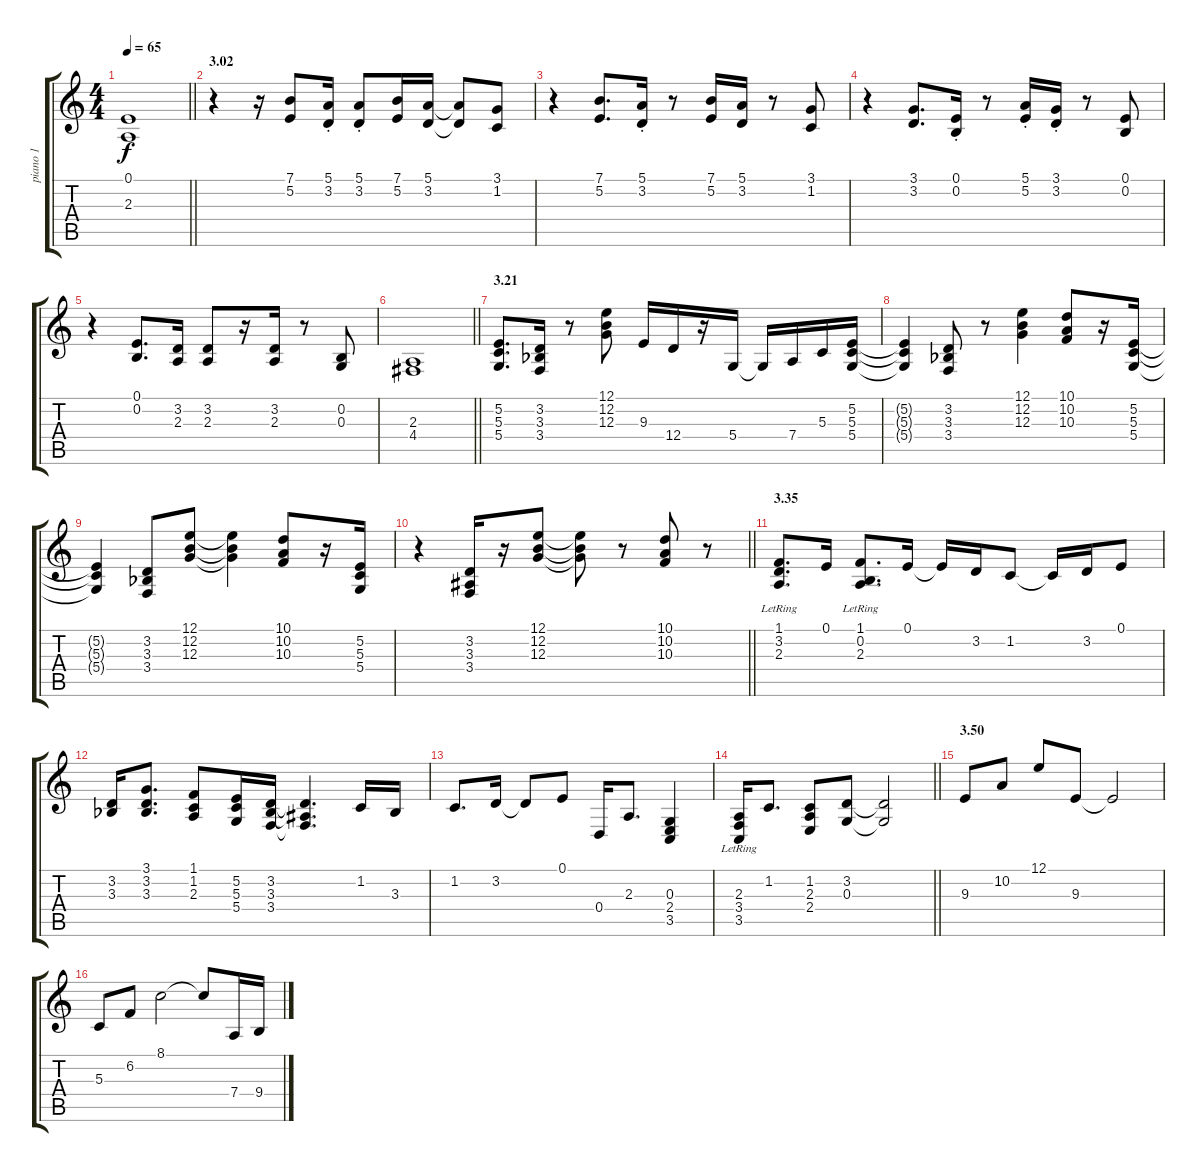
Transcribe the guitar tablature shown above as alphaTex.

\track ("piano 1" "piano 1") {instrument electricpiano1}
\staff {score tabs}
\tuning (E4 B3 G3 D3 A2 E2) {hide}
\ts (4 4)
\tempo 65
\clef g2
\barLineRight lightlight
\ks c
(0.1 2.3).1{dy f} |
\section ("" "3.02")
r.4 r.16 (7.1 5.2).8 (5.1{st} 3.2{st}).16 (5.1{st} 3.2{st}).8 (7.1 5.2).16 (5.1 3.2).16 (5.1{t} 3.2{t}).8 (3.1 1.2).8 |
r.4 (7.1 5.2).8{d} (5.1{st} 3.2{st}).16 r.8 (7.1 5.2).16 (5.1 3.2).16 r.8 (3.1 1.2).8 |
r.4 (3.1 3.2).8{d} (0.1{st} 0.2{st}).16 r.8 (5.1{st} 5.2{st}).16 (3.1{st} 3.2{st}).16 r.8 (0.1 0.2).8 |
r.4 (0.1 0.2).8{d} (3.2 2.3).16 (3.2 2.3).8 r.16 (3.2 2.3).16 r.8 (0.2 0.3).8 |
\barLineRight lightlight
(2.3 4.4).1 |
\section ("" "3.21")
(5.2 5.3 5.4).8{d} (3.2 3.3{acc b} 3.4).16 r.8 (12.1 12.2 12.3).8 9.3.16 12.4.16 r.16 5.4.16 5.4{t}.16 7.4.16 5.3.16 (5.2 5.3 5.4).16 |
(5.2{t} 5.3{t} 5.4{t}).4 (3.2 3.3{acc b} 3.4).8 r.8 (12.1 12.2 12.3).4 (10.1 10.2 10.3).8 r.16 (5.2 5.3 5.4).16 |
(5.2{t} 5.3{t} 5.4{t}).4 (3.2 3.3{acc b} 3.4).8 (12.1 12.2 12.3).8 (12.1{t} 12.2{t} 12.3{t}).4 (10.1 10.2 10.3).8 r.16 (5.2 5.3 5.4).16 |
\barLineRight lightlight
r.4 (3.2 3.3 3.4).16 r.16 (12.1 12.2 12.3).8 (12.1{t} 12.2{t} 12.3{t}).8 r.8 (10.1 10.2 10.3).8 r.8 |
\section ("" "3.35")
(1.1 3.2{lr} 2.3{lr}).8{d} 0.1.16 (1.1 0.2{lr} 2.3{lr}).8{d} 0.1.16 0.1{t}.16 3.2.16 1.2.8 1.2{t}.16 3.2.16 0.1.8 |
(3.2 3.3{acc b}).16 (3.1 3.2 3.3{acc b}).8{d} (1.1 1.2 2.3).8 (5.2 5.3 5.4).16 (3.2 3.3{acc b} 3.4).16 (3.2{t} 3.3{t} 3.4{t}).4{d} 1.2.16 3.3{acc b}.16 |
1.2.8{d} 3.2.16 3.2{t}.8 0.1.8 0.4.16 2.3.8{d} (0.3 2.4 3.5).4 |
\barLineRight lightlight
(2.3 3.4{lr} 3.5{lr}).16 1.2.8{d} (1.2 2.3 2.4).8 (3.2 0.3).8 (3.2{t} 0.3{t}).2 |
\section ("" "3.50")
9.3.8 10.2.8 12.1.8 9.3.8 9.3{t}.2 |
5.3.8 6.2.8 8.1.2 8.1{t}.8 7.4.16 9.4.16
